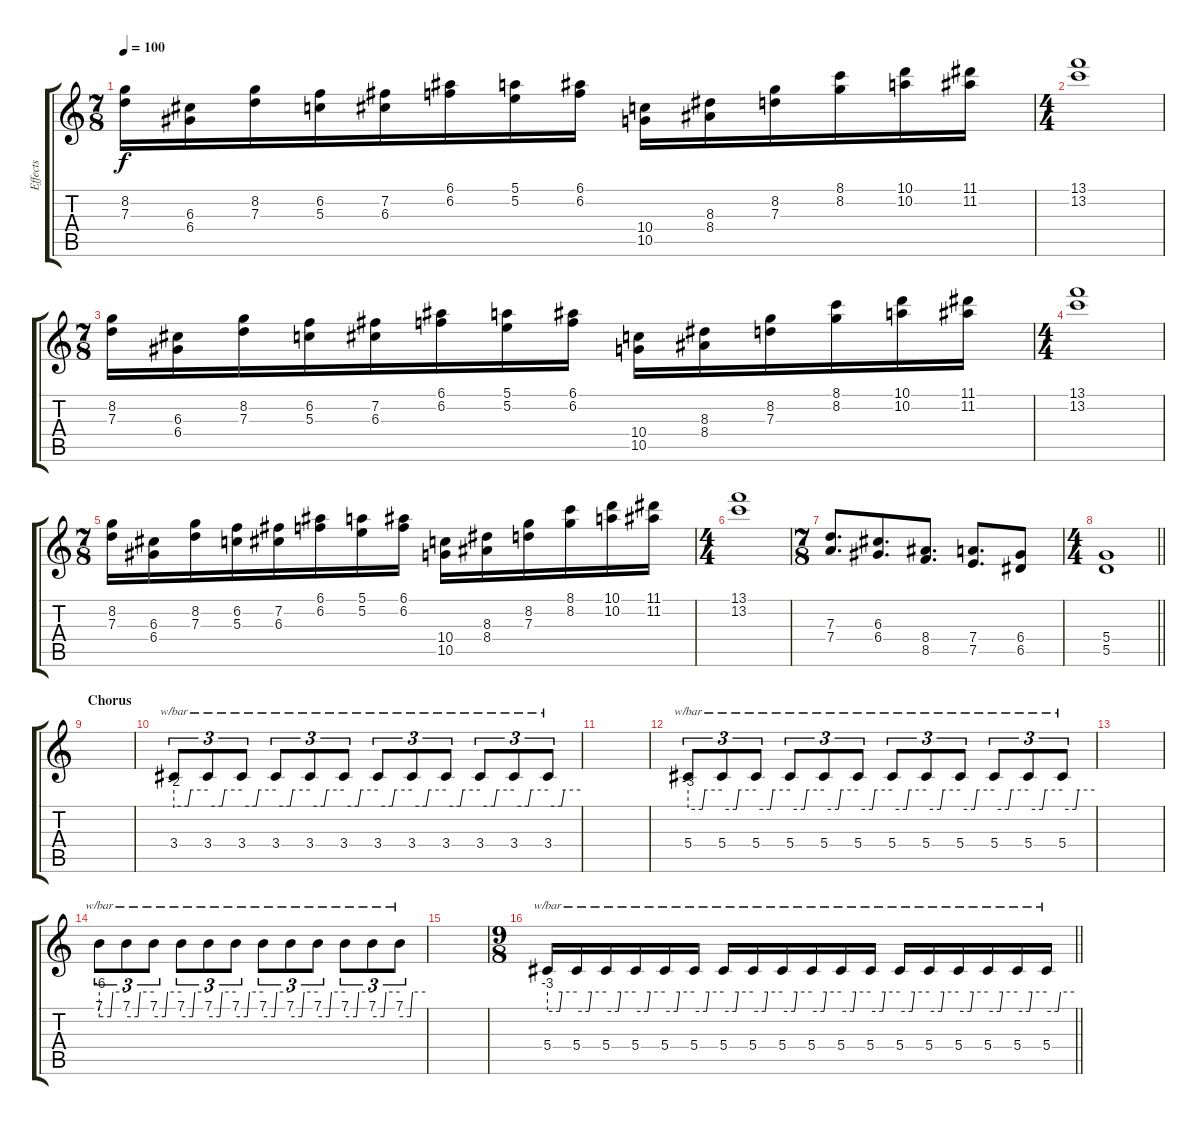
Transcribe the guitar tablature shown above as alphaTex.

\track ("Effects" "Effects") {instrument guitarharmonics}
\staff {score tabs}
\tuning (E4 B3 G3 D3 A2 E2) {hide}
\ts (7 8)
\tempo 100
\clef g2
\ks c
(8.2 7.3).16{dy f volume 9 instrument distortionguitar} (6.3 6.4).16 (8.2 7.3).16 (6.2 5.3).16 (7.2 6.3).16 (6.1 6.2).16 (5.1 5.2).16 (6.1 6.2).16 (10.4 10.5).16 (8.3 8.4).16 (8.2 7.3).16 (8.1 8.2).16 (10.1 10.2).16 (11.1 11.2).16 |
\ts (4 4)
(13.1 13.2).1{volume 4} |
\ts (7 8)
(8.2 7.3).16{volume 8} (6.3 6.4).16 (8.2 7.3).16 (6.2 5.3).16 (7.2 6.3).16 (6.1 6.2).16 (5.1 5.2).16 (6.1 6.2).16 (10.4 10.5).16 (8.3 8.4).16 (8.2 7.3).16 (8.1 8.2).16 (10.1 10.2).16 (11.1 11.2).16 |
\ts (4 4)
(13.1 13.2).1{volume 4} |
\ts (7 8)
(8.2 7.3).16{volume 8} (6.3 6.4).16 (8.2 7.3).16 (6.2 5.3).16 (7.2 6.3).16 (6.1 6.2).16 (5.1 5.2).16 (6.1 6.2).16 (10.4 10.5).16 (8.3 8.4).16 (8.2 7.3).16 (8.1 8.2).16 (10.1 10.2).16 (11.1 11.2).16 |
\ts (4 4)
(13.1 13.2).1{volume 4} |
\ts (7 8)
(7.3 7.4).8{d volume 8} (6.3 6.4).8{d} (8.4 8.5).8{d} (7.4 7.5).8{d} (6.4 6.5).8 |
\ts (4 4)
\barLineRight lightlight
(5.4 5.5).1{volume 4} |
\section ("" "Chorus")
|
3.4.8{tu (3 2) tbe (custom default 0 -8 25 -8 30 0 60 0) volume 5} 3.4.8{tu (3 2) tbe (custom default 0 -8 25 -8 30 0 60 0)} 3.4.8{tu (3 2) tbe (custom default 0 -8 25 -8 30 0 60 0)} 3.4.8{tu (3 2) tbe (custom default 0 -8 25 -8 30 0 60 0)} 3.4.8{tu (3 2) tbe (custom default 0 -8 25 -8 30 0 60 0)} 3.4.8{tu (3 2) tbe (custom default 0 -8 25 -8 30 0 60 0)} 3.4.8{tu (3 2) tbe (custom default 0 -8 25 -8 30 0 60 0)} 3.4.8{tu (3 2) tbe (custom default 0 -8 25 -8 30 0 60 0)} 3.4.8{tu (3 2) tbe (custom default 0 -8 25 -8 30 0 60 0)} 3.4.8{tu (3 2) tbe (custom default 0 -8 25 -8 30 0 60 0)} 3.4.8{tu (3 2) tbe (custom default 0 -8 25 -8 30 0 60 0)} 3.4.8{tu (3 2) tbe (custom default 0 -8 25 -8 30 0 60 0)} |
|
5.4.8{tu (3 2) tbe (custom default 0 -12 25 -12 30 0 60 0) volume 5} 5.4.8{tu (3 2) tbe (custom default 0 -12 25 -12 30 0 60 0)} 5.4.8{tu (3 2) tbe (custom default 0 -12 25 -12 30 0 60 0)} 5.4.8{tu (3 2) tbe (custom default 0 -12 25 -12 30 0 60 0)} 5.4.8{tu (3 2) tbe (custom default 0 -12 25 -12 30 0 60 0)} 5.4.8{tu (3 2) tbe (custom default 0 -12 25 -12 30 0 60 0)} 5.4.8{tu (3 2) tbe (custom default 0 -12 25 -12 30 0 60 0)} 5.4.8{tu (3 2) tbe (custom default 0 -12 25 -12 30 0 60 0)} 5.4.8{tu (3 2) tbe (custom default 0 -12 25 -12 30 0 60 0)} 5.4.8{tu (3 2) tbe (custom default 0 -12 25 -12 30 0 60 0)} 5.4.8{tu (3 2) tbe (custom default 0 -12 25 -12 30 0 60 0)} 5.4.8{tu (3 2) tbe (custom default 0 -12 25 -12 30 0 60 0)} |
|
7.1.8{tu (3 2) tbe (custom default 0 -24 25 -24 30 0 60 0) volume 5} 7.1.8{tu (3 2) tbe (custom default 0 -24 25 -24 30 0 60 0)} 7.1.8{tu (3 2) tbe (custom default 0 -24 25 -24 30 0 60 0)} 7.1.8{tu (3 2) tbe (custom default 0 -24 25 -24 30 0 60 0)} 7.1.8{tu (3 2) tbe (custom default 0 -24 25 -24 30 0 60 0)} 7.1.8{tu (3 2) tbe (custom default 0 -24 25 -24 30 0 60 0)} 7.1.8{tu (3 2) tbe (custom default 0 -24 25 -24 30 0 60 0)} 7.1.8{tu (3 2) tbe (custom default 0 -24 25 -24 30 0 60 0)} 7.1.8{tu (3 2) tbe (custom default 0 -24 25 -24 30 0 60 0)} 7.1.8{tu (3 2) tbe (custom default 0 -24 25 -24 30 0 60 0)} 7.1.8{tu (3 2) tbe (custom default 0 -24 25 -24 30 0 60 0)} 7.1.8{tu (3 2) tbe (custom default 0 -24 25 -24 30 0 60 0)} |
|
\ts (9 8)
\barLineRight lightlight
5.4.16{tbe (custom default 0 -12 25 -12 30 0 60 0) volume 5} 5.4.16{tbe (custom default 0 -12 25 -12 30 0 60 0)} 5.4.16{tbe (custom default 0 -12 25 -12 30 0 60 0)} 5.4.16{tbe (custom default 0 -12 25 -12 30 0 60 0)} 5.4.16{tbe (custom default 0 -12 25 -12 30 0 60 0)} 5.4.16{tbe (custom default 0 -12 25 -12 30 0 60 0)} 5.4.16{tbe (custom default 0 -12 25 -12 30 0 60 0)} 5.4.16{tbe (custom default 0 -12 25 -12 30 0 60 0)} 5.4.16{tbe (custom default 0 -12 25 -12 30 0 60 0)} 5.4.16{tbe (custom default 0 -12 25 -12 30 0 60 0)} 5.4.16{tbe (custom default 0 -12 25 -12 30 0 60 0)} 5.4.16{tbe (custom default 0 -12 25 -12 30 0 60 0)} 5.4.16{tbe (custom default 0 -12 25 -12 30 0 60 0)} 5.4.16{tbe (custom default 0 -12 25 -12 30 0 60 0)} 5.4.16{tbe (custom default 0 -12 25 -12 30 0 60 0)} 5.4.16{tbe (custom default 0 -12 25 -12 30 0 60 0)} 5.4.16{tbe (custom default 0 -12 25 -12 30 0 60 0)} 5.4.16{tbe (custom default 0 -12 25 -12 30 0 60 0)}
